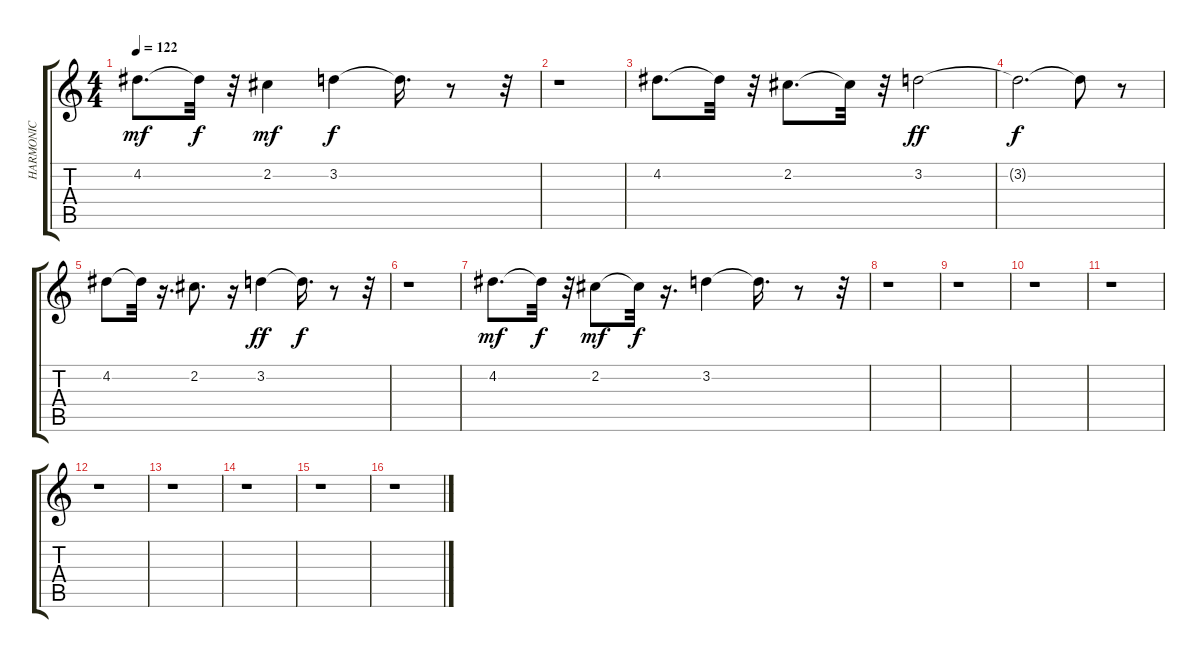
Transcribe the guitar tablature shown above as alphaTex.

\track ("HARMONIC" "HARMONIC") {instrument guitarharmonics}
\staff {score tabs}
\tuning (E4 B3 G3 D3 A2 E2) {hide}
\ts (4 4)
\tempo 122
\clef g2
\ks c
4.2.8{d dy mf} 4.2{t}.32{dy f} r.32 2.2.4{dy mf} 3.2.4{dy f} 3.2{t}.16{d} r.8 r.32 |
r.1 |
4.2.8{d} 4.2{t}.32 r.32 2.2.8{d} 2.2{t}.32 r.32 3.2.2{dy ff} |
3.2{t}.2{d dy f} 3.2{t}.8 r.8 |
4.2.8 4.2{t}.32 r.16{d} 2.2.8{d} r.16 3.2.4{dy ff} 3.2{t}.16{d dy f} r.8 r.32 |
r.1 |
4.2.8{d dy mf} 4.2{t}.32{dy f} r.32 2.2.8{dy mf} 2.2{t}.32{dy f} r.16{d} 3.2.4 3.2{t}.16{d} r.8 r.32 |
r.1 |
r.1 |
r.1 |
r.1 |
r.1 |
r.1 |
r.1 |
r.1 |
r.1
